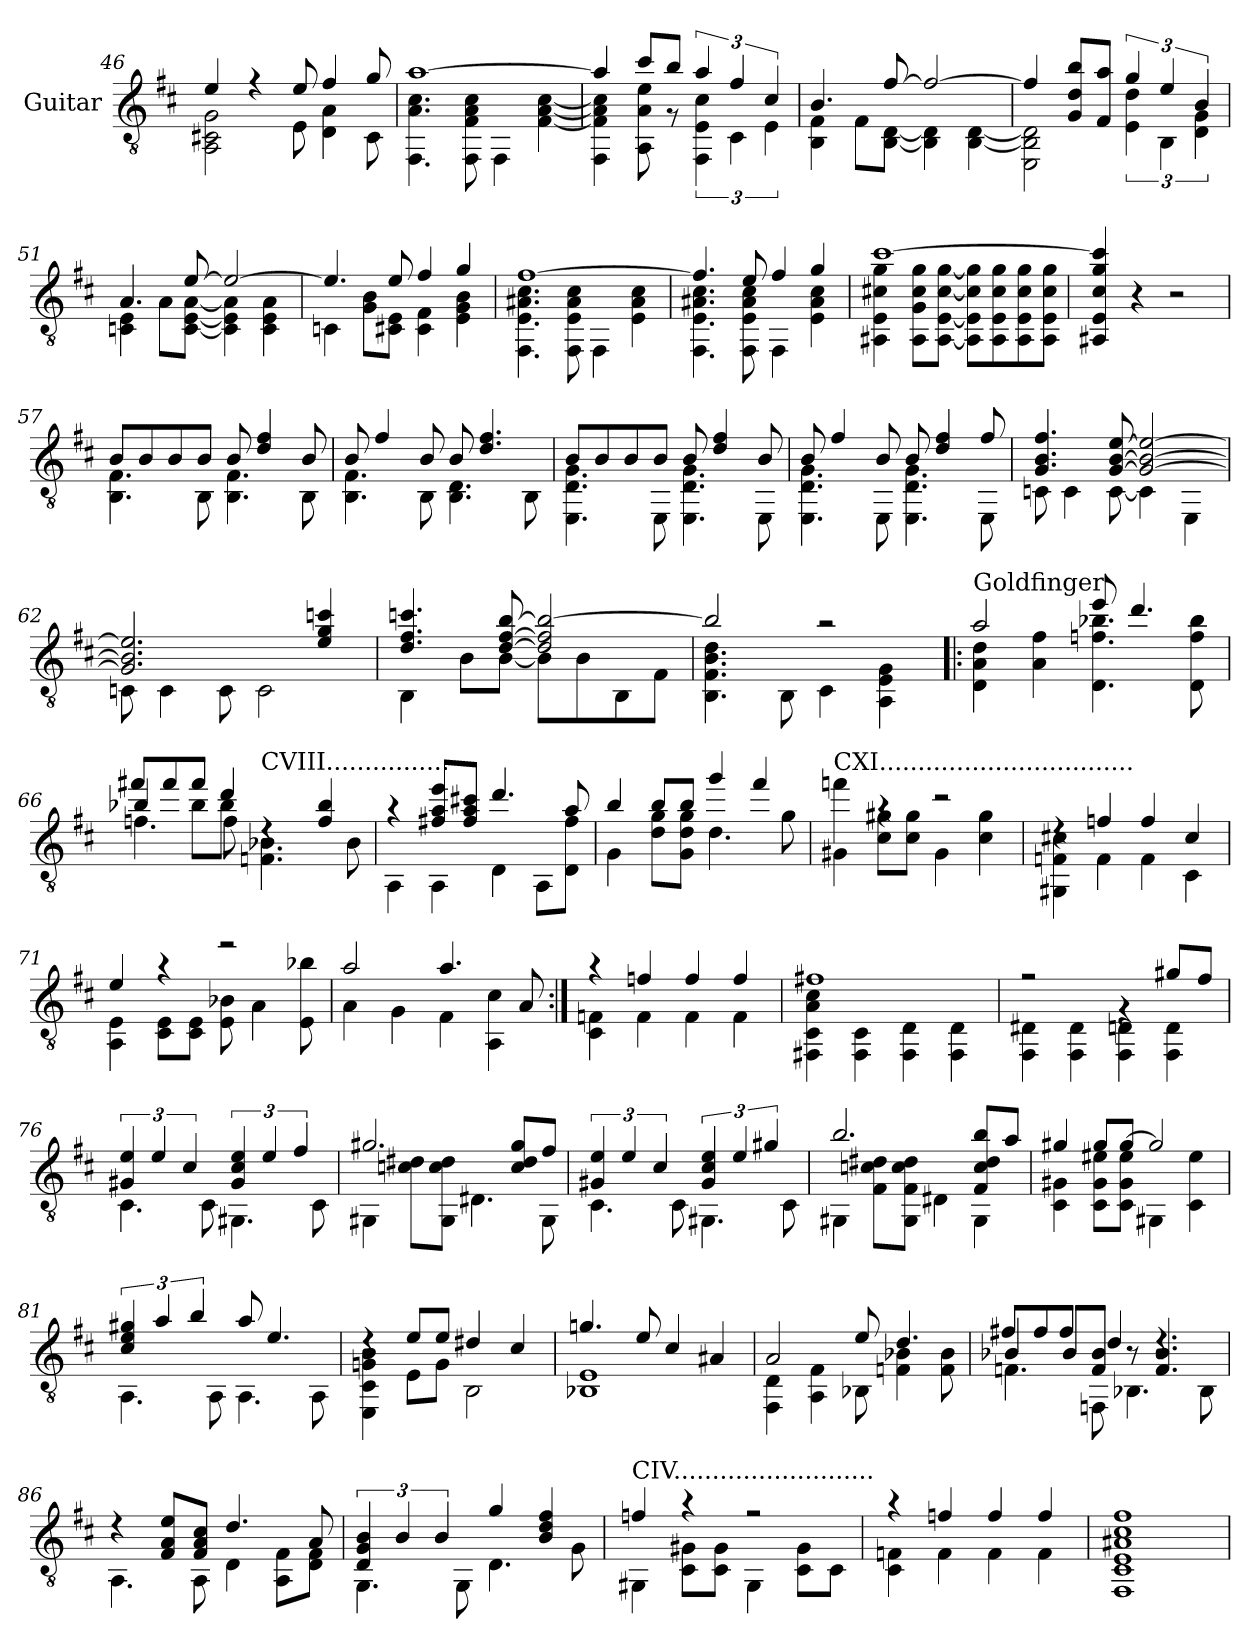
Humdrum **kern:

**kern
*part1
*staff1
*I"Guitar
*clefGv2
*k[f#c#]
=46
*^
4e/	2AA\ 2C#X\ 2G\
4r	.
8e/	8E\
4f#/	4D\ 4A\
8g/	8C#\
=47	=47
[1a	4.FF#\ 4.A\ 4.c#\
.	8FF#\ 8F#\ 8A\ 8c#\
.	4FF#\
.	[4F#\ [4A\ [4c#\
=48	=48
4a/]	4FF#\ 4F#\] 4A\] 4c#\]
8cc#/L	8AA\ 8A\ 8e\
8b/J	8r
6a/	6FF#\ 6E\ 6c#\
6f#/	6C#\
6c#/	6E\
!!LO:LB:g=z	!!
=49	=49
4.B/	4BB\ 4F#\
.	8F#\L
[8f#/	[8BB\ [8D\J
2f#/_	4BB\] 4D\]
.	[4BB\ [4D\
=50	=50
4f#/]	2EE\ 2BB\] 2D\]
8G/ 8d/ 8b/L	.
8F#/ 8a/J	.
6g/	6E\ 6d\
6e/	6BB\
6B/	6D\ 6G\
=51	=51
4.A/	4Cn\ 4E\
.	8A\L
[8e/	[8C\ [8E\ [8A\J
2e/_	4C\] 4E\] 4A\]
.	4C\ 4E\ 4A\
=52	=52
4.e/]	4Cn\
.	8G\ 8B\L
8e/	8C#X\ 8E\J
4f#/	4C#\ 4F#\
4g/	4E\ 4G\ 4B\
!!LO:LB:g=z	!!
=53	=53
[1f#	4.FF#\ 4.E\ 4.A#X\ 4.c#\
.	8FF#\ 8E\ 8A#\ 8c#\
.	4FF#\
.	4E\ 4A#\ 4c#\
=54	=54
4.f#/]	4.FF#\ 4.E\ 4.A#X\ 4.c#\
8e/	8FF#\ 8E\ 8A#\ 8c#\
4f#/	4FF#\
4g/	4E\ 4A#\ 4c#\
=55	=55
[1cc#	4AA#X\ 4E\ 4c#X\ 4g\
.	8AA#\ 8G\ 8c#\ 8g\L
.	[8AA#\ [8E\ [8c#\ [8g\J
.	8AA#\] 8E\] 8c#\] 8g\]L
.	8AA#\ 8E\ 8c#\ 8g\
.	8AA#\ 8E\ 8c#\ 8g\
.	8AA#\ 8E\ 8c#\ 8g\J
*v	*v
=56
4AA#X/ 4E/ 4c#/ 4g/ 4cc#/]
4r
2r
!!LO:LB:g=z
=57
*^
8B/L	4.BB\ 4.F#\
8B/	.
8B/	.
8B/J	8BB\
8B/	4.BB\ 4.F#\
4d/ 4f#/	.
8B/	8BB\
=58	=58
8B/	4.BB\ 4.F#\
4f#/	.
8B/	8BB\
8B/	4.BB\ 4.D\
4.d/ 4.f#/	.
.	8BB\
=59	=59
8B/L	4.EE\ 4.D\ 4.G\
8B/	.
8B/	.
8B/J	8EE\
8B/	4.EE\ 4.D\ 4.G\
4d/ 4f#/	.
8B/	8EE\
=60	=60
8B/	4.EE\ 4.D\ 4.G\
4f#/	.
8B/	8EE\
8B/	4.EE\ 4.D\ 4.G\
4d/ 4f#/	.
8f#/	8EE\
!!LO:LB:g=z	!!
=61	=61
4.G/ 4.B/ 4.f#/	8Cn\
.	4C\
[8G/ [8B/ [8e/	[8C\
2G/_ 2B/_ 2e/_	4C\]
.	4EE\
=62	=62
2.G/] 2.B/] 2.e/]	8Cn\
.	4C\
.	8C\
.	2C\
4e/ 4g/ 4ccn/	.
=63	=63
4.d/ 4.f#/ 4.ccn/	4BB\
.	8B\L
[8d/ [8f#/ [8b/	[8B\J
2d/] 2f#/] 2b/_	8B\L]
.	8B\
.	8BB\
.	8F#\J
=64	=64
2b/]	4.BB\ 4.F#\ 4.B\ 4.d\
.	8BB\
2r	4C#\
.	4AA\ 4E\ 4G\
!!LO:LB:g=z	!!
=65!|:	=65!|:
!LO:TX:a:t=Goldfinger	!
2a/	4D\ 4A\ 4d\
.	4A\ 4f#\
8ee/	4.D\ 4.fn\ 4.b-X\
4.dd/	.
.	8D\ 8f\ 8b-\
=66	=66
*	*^
4b-X/	4.fn\	8ff#X/L
.	.	8ff#/
8b-\L	.	8ff#/J
8b-\J	8f\	4dd/
!LO:TX:a:t=CVIII................	!	!
4rd	4.Fn\ 4.B-X\	.
.	.	4.ryy
4f/ 4b-/	.	.
.	8B-\	.
*	*v	*v
=67	=67
4r	4AA\
8f#X/ 8a/ 8ee/L	4AA\
8f#/ 8a/ 8cc#X/J	.
4.dd/	4D\
.	8AA\L
8a/	8D\ 8f#\J
=68	=68
4b/	4G\
8b/L	8d\ 8g\L
8b/J	8G\ 8d\ 8g\J
4gg/	4.d\
4ff#/	.
.	8g\
!!LO:LB:g=z	!!
=69	=69
!LO:TX:a:t=CXI.................................	!
4ffn\	4G#X\
4ra	8c#\ 8g#X\L
.	8c#\ 8g#\J
2r	4G#\
.	4c#\ 4g#\
=70	=70
4rd	4GG#X\ 4Fn\ 4c#X\
4fn/	4F\
4f/	4F\
4c#/	4C#\
=71	=71
4e/	4AA\ 4E\
4r	8C#\ 8E\L
.	8C#\ 8E\J
2r	8E\ 8B-X\
.	4A\
.	8E\ 8b-X\
=72	=72
2a/	4A\
.	4G\
4.a/	4F#\
.	4AA\ 4c#\
8A/	.
!!LO:LB:g=z	!!
=73:|!	=73:|!
4r	4C#\ 4Fn\
4fn/	4F\
4f/	4F\
4f/	4F\
=74	=74
1f#X	4FF#X\ 4C#\ 4A\ 4c#\
.	4FF#\ 4C#\
.	4FF#\ 4D\
.	4FF#\ 4D\
=75	=75
2r	4FF#\ 4D#X\
.	4FF#\ 4D#\
4rG	4FF#\ 4Dn\
8g#X/L	4FF#\ 4D\
8f#/J	.
=76	=76
6G#X/ 6e/	4.C#\
6e/	.
6c#/	.
.	8C#\
6G#/ 6c#/ 6e/	4.GG#X\
6e/	.
6f#/	.
.	8C#\
=77	=77
2.g#X/	4GG#X\
.	8cn\ 8d#X\L
.	8GG#\ 8c\ 8d#\J
.	4.D#X\
8c/ 8d#/ 8g#/L	.
8f#/J	8GG#\
!!LO:LB:g=z	!!
=78	=78
6G#X/ 6e/	4.C#\
6e/	.
6c#/	.
.	8C#\
6G#/ 6c#/ 6e/	4.GG#X\
6e/	.
6g#X/	.
.	8C#\
=79	=79
2.b/	4GG#X\
.	8F#\ 8cn\ 8d#X\L
.	8GG#\ 8F#\ 8c\ 8d#\J
.	4D#X\
8F#/ 8c/ 8d#/ 8b/L	4GG#\
8a/J	.
=80	=80
4g#X/	4C#\ 4G#X\
8g#/L	8C#\ 8G#\ 8e#X\L
[8g#/J	8C#\ 8G#\ 8e#\J
2g#/]	4GG#X\
.	4C#\ 4e#\
!!LO:LB:g=z	!!
=81	=81
6c#/ 6e/ 6g#X/	4.AA\
6a/	.
6b/	.
.	8AA\
8a/	4.AA\
4.e/	.
.	8AA\
=82	=82
4rd	4EE\ 4C#\ 4Gn\ 4B\
8e/L	8E\L
8e/J	8G\J
4d#X/	2BB\
4c#/	.
=83	=83
4.gn/	1BB-X 1E
8e/	.
4c#/	.
4A#X/	.
=84	=84
2A/	4FF#\ 4D\
.	4AA\ 4F#\
8e/	8BB-X\
4.d/	4Fn\ 4B-X\
.	8F\ 8B-\
=85	=85
*	*^
4B-X/	4.Fn\	8f#X/L
.	.	8f#/
8B-/L	.	8f#/J
8F/ 8B-/J	8FFn\	4d/
8r	4.BB-X\	.
4.F/ 4.B-/	.	4.rd
.	8BB-\	.
*	*v	*v
!!LO:LB:g=z
=86	=86
4r	4.AA\
8F#/ 8A/ 8e/L	.
8F#/ 8A/ 8c#/J	8AA\
4.d/	4D\
.	8AA\ 8F#\L
8A/	8D\ 8F#\J
=87	=87
6D/ 6G/ 6B/	4.GG\
6B/	.
6B/	.
.	8GG\
4g/	4.D\
4B/ 4d/ 4f#/	.
.	8G\
=88	=88
!LO:TX:a:t=CIV..........................	!
4fn/	4GG#X\
4r	8C#\ 8G#X\L
.	8C#\ 8G#\J
2r	4GG#\
.	8C#\ 8G#\L
.	8C#\J
=89	=89
4r	4C#\ 4Fn\
4fn/	4F\
4f/	4F\
4f/	4F\
=90	=90
1f#	1FF# 1C# 1E 1A#X 1c#
*v	*v
=
*-
